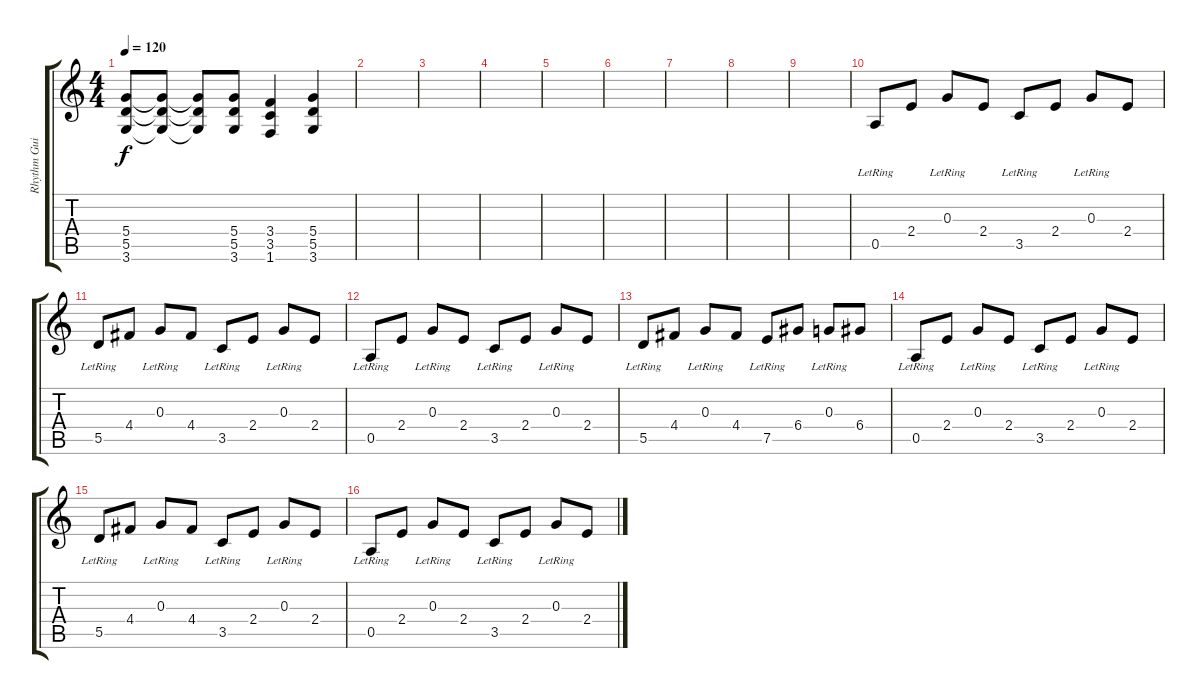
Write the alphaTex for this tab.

\track ("Rhythm Guitar 1" "Rhythm Gui") {instrument electricguitarjazz}
\staff {score tabs}
\tuning (E4 B3 G3 D3 A2 E2) {hide}
\ts (4 4)
\tempo 120
\clef g2
\ks c
(5.4 5.5 3.6).8{dy f} (5.4{t} 5.5{t} 3.6{t}).8 (5.4{t} 5.5{t} 3.6{t}).8 (5.4 5.5 3.6).8 (3.4 3.5 1.6).4 (5.4 5.5 3.6).4 |
|
|
|
|
|
|
|
|
0.5{lr}.8{volume 10 instrument overdrivenguitar} 2.4.8 0.3{lr}.8 2.4.8 3.5{lr}.8 2.4.8 0.3{lr}.8 2.4.8 |
5.5{lr}.8 4.4.8 0.3{lr}.8 4.4.8 3.5{lr}.8 2.4.8 0.3{lr}.8 2.4.8 |
0.5{lr}.8 2.4.8 0.3{lr}.8 2.4.8 3.5{lr}.8 2.4.8 0.3{lr}.8 2.4.8 |
5.5{lr}.8 4.4.8 0.3{lr}.8 4.4.8 7.5{lr}.8 6.4.8 0.3{lr}.8 6.4.8 |
0.5{lr}.8 2.4.8 0.3{lr}.8 2.4.8 3.5{lr}.8 2.4.8 0.3{lr}.8 2.4.8 |
5.5{lr}.8 4.4.8 0.3{lr}.8 4.4.8 3.5{lr}.8 2.4.8 0.3{lr}.8 2.4.8 |
0.5{lr}.8 2.4.8 0.3{lr}.8 2.4.8 3.5{lr}.8 2.4.8 0.3{lr}.8 2.4.8
